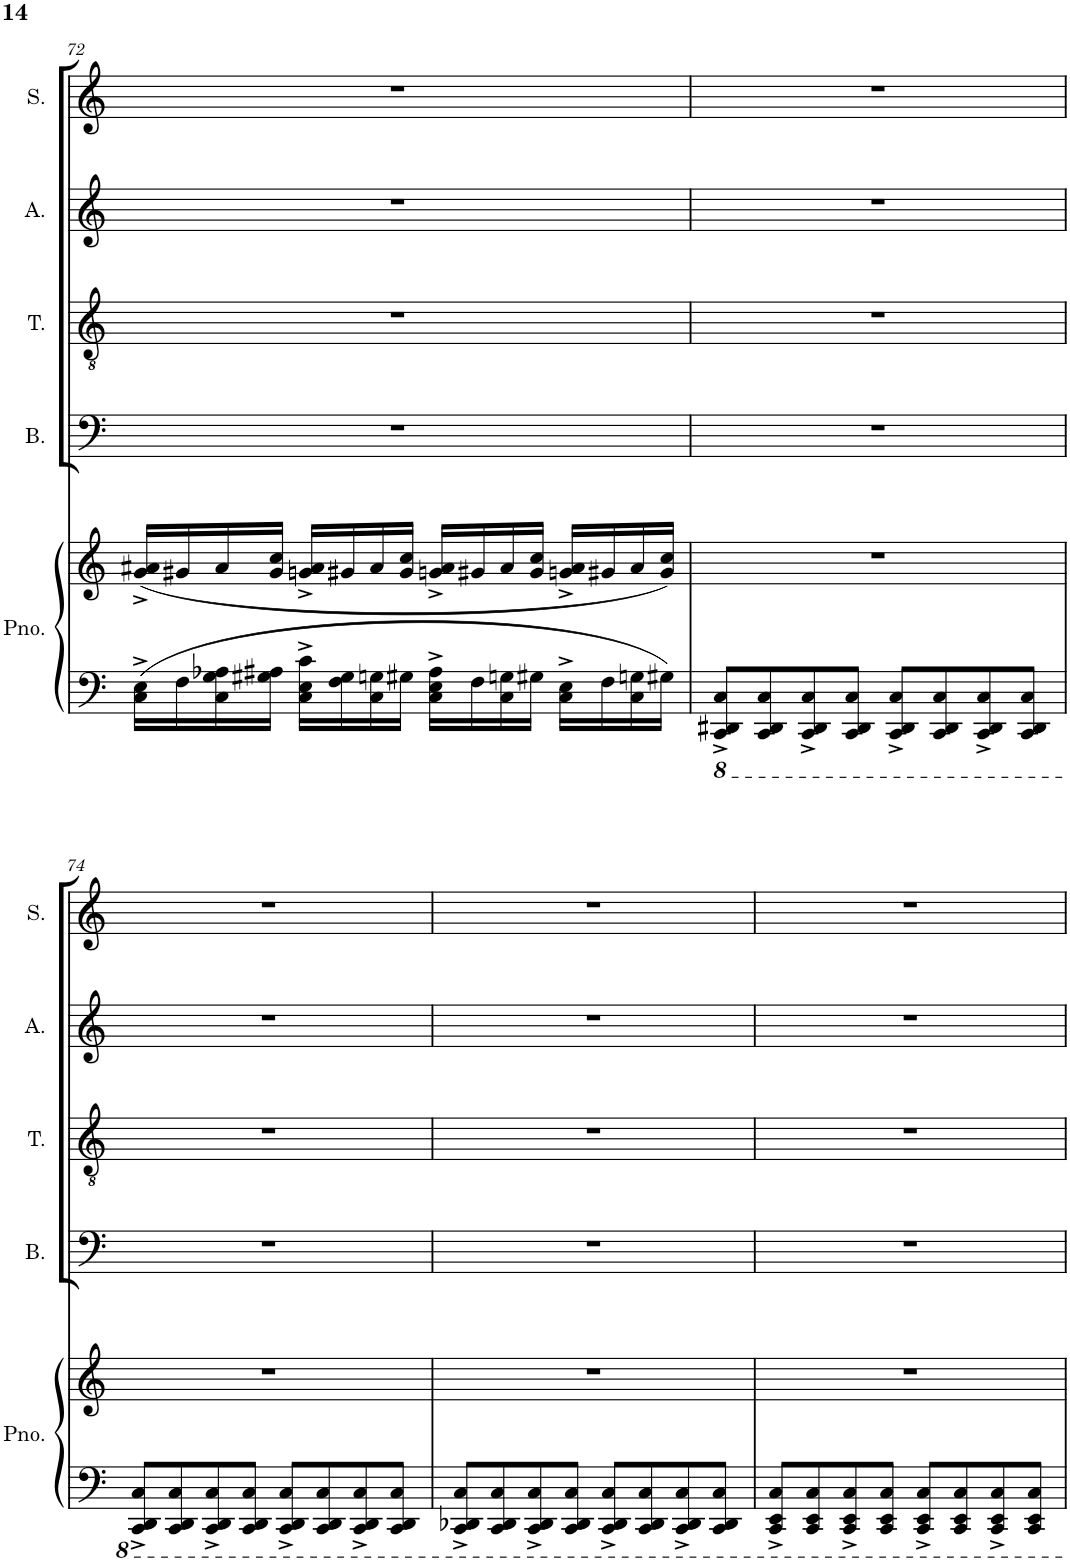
**kern	**kern	**kern	**kern	**kern	**kern
*part5	*part5	*part4	*part3	*part2	*part1
*staff6	*staff5	*staff4	*staff3	*staff2	*staff1
*I"Piano	*	*I"Bass	*I"Tenor	*I"Alto	*I"Soprano
*I'Pno.	*	*I'B.	*I'T.	*I'A.	*I'S.
!!LO:PB:g=z
*clefF4	*clefG2	*clefF4	*clefGv2	*clefG2	*clefG2
*k[]	*k[]	*k[]	*k[]	*k[]	*k[]
*M4/4	*M4/4	*M4/4	*M4/4	*M4/4	*M4/4
=72	=72	=72	=72	=72	=72
16C\^ 16E\^LL	(16g/^ 16a#X/^LL	1r	1r	1r	1r
16F\	16g#X/	.	.	.	.
16C\ 16G\ 16A-X\	16a#/	.	.	.	.
16G#X\ 16A#X\JJ	16g#/ 16cc/JJ	.	.	.	.
16C\^ 16E\^ 16c\^LL	16gn/^ 16a#/^LL	.	.	.	.
16F\ 16G#\	16g#X/	.	.	.	.
16C\ 16Gn\	16a#/	.	.	.	.
16G#X\JJ	16g#/ 16cc/JJ	.	.	.	.
16C\^ 16E\^ 16A#\^LL	16gn/^ 16a#/^LL	.	.	.	.
16F\	16g#X/	.	.	.	.
16C\ 16Gn\	16a#/	.	.	.	.
16G#X\JJ	16g#/ 16cc/JJ	.	.	.	.
16C\^ 16E\^LL	16gn/^ 16a#/^LL	.	.	.	.
16F\	16g#X/	.	.	.	.
16C\ 16Gn\	16a#/	.	.	.	.
16G#X\JJ	16g#/ 16cc/JJ)	.	.	.	.
=73	=73	=73	=73	=73	=73
8CCC/^ 8DDD#X/^ 8CC/^L	1r	1r	1r	1r	1r
8CCC/ 8DDD#/ 8CC/	.	.	.	.	.
8CCC/^ 8DDD#/^ 8CC/^	.	.	.	.	.
8CCC/ 8DDD#/ 8CC/J	.	.	.	.	.
8CCC/^ 8DDD#/^ 8CC/^L	.	.	.	.	.
8CCC/ 8DDD#/ 8CC/	.	.	.	.	.
8CCC/^ 8DDD#/^ 8CC/^	.	.	.	.	.
8CCC/ 8DDD#/ 8CC/J	.	.	.	.	.
!!LO:LB:g=z
=74	=74	=74	=74	=74	=74
8CCC/^ 8DDD/^ 8CC/^L	1r	1r	1r	1r	1r
8CCC/ 8DDD/ 8CC/	.	.	.	.	.
8CCC/^ 8DDD/^ 8CC/^	.	.	.	.	.
8CCC/ 8DDD/ 8CC/J	.	.	.	.	.
8CCC/^ 8DDD/^ 8CC/^L	.	.	.	.	.
8CCC/ 8DDD/ 8CC/	.	.	.	.	.
8CCC/^ 8DDD/^ 8CC/^	.	.	.	.	.
8CCC/ 8DDD/ 8CC/J	.	.	.	.	.
=75	=75	=75	=75	=75	=75
8CCC/^ 8DDD-X/^ 8CC/^L	1r	1r	1r	1r	1r
8CCC/ 8DDD-/ 8CC/	.	.	.	.	.
8CCC/^ 8DDD-/^ 8CC/^	.	.	.	.	.
8CCC/ 8DDD-/ 8CC/J	.	.	.	.	.
8CCC/^ 8DDD-/^ 8CC/^L	.	.	.	.	.
8CCC/ 8DDD-/ 8CC/	.	.	.	.	.
8CCC/^ 8DDD-/^ 8CC/^	.	.	.	.	.
8CCC/ 8DDD-/ 8CC/J	.	.	.	.	.
=76	=76	=76	=76	=76	=76
8CCC/^ 8EEE/^ 8CC/^L	1r	1r	1r	1r	1r
8CCC/ 8EEE/ 8CC/	.	.	.	.	.
8CCC/^ 8EEE/^ 8CC/^	.	.	.	.	.
8CCC/ 8EEE/ 8CC/J	.	.	.	.	.
8CCC/^ 8EEE/^ 8CC/^L	.	.	.	.	.
8CCC/ 8EEE/ 8CC/	.	.	.	.	.
8CCC/^ 8EEE/^ 8CC/^	.	.	.	.	.
8CCC/ 8EEE/ 8CC/J	.	.	.	.	.
=	=	=	=	=	=
*-	*-	*-	*-	*-	*-
